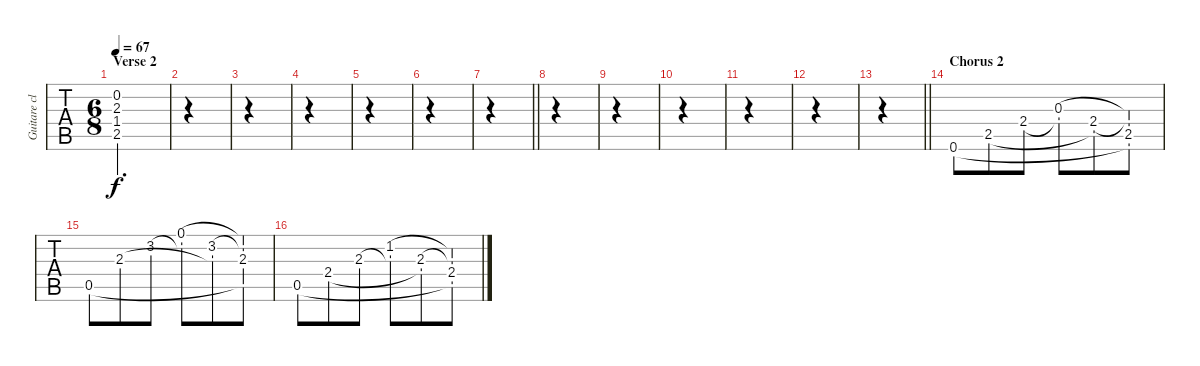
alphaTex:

\track ("Guitare clean" "Guitare cl") {instrument electricguitarclean}
\staff {tabs}
\tuning (E4 B3 G3 D3 A2 E2) {hide}
\ts (6 8)
\section ("" "Verse 2")
\tempo 67
\clef g2
\ks c
(0.2{t} 2.3{t} 1.4{t} 2.5).2{d dy f} |
|
|
|
|
|
\barLineRight lightlight
|
|
|
|
|
|
\barLineRight lightlight
|
\section ("" "Chorus 2")
0.6.8 2.5.8 2.4.8 (0.3 2.4{t}).8 (2.4 2.5{t}).8 (0.3{t} 2.4{t} 2.5 0.6{t}).8 |
0.5.8 2.3.8 3.2.8 (0.1 3.2{t}).8 (3.2 2.3{t}).8 (0.1{t} 3.2{t} 2.3 0.5{t}).8 |
0.5.8 2.4.8 2.3.8 (1.2 2.3{t}).8 (2.3 2.4{t}).8 (1.2{t} 2.3{t} 2.4 0.5{t}).8
